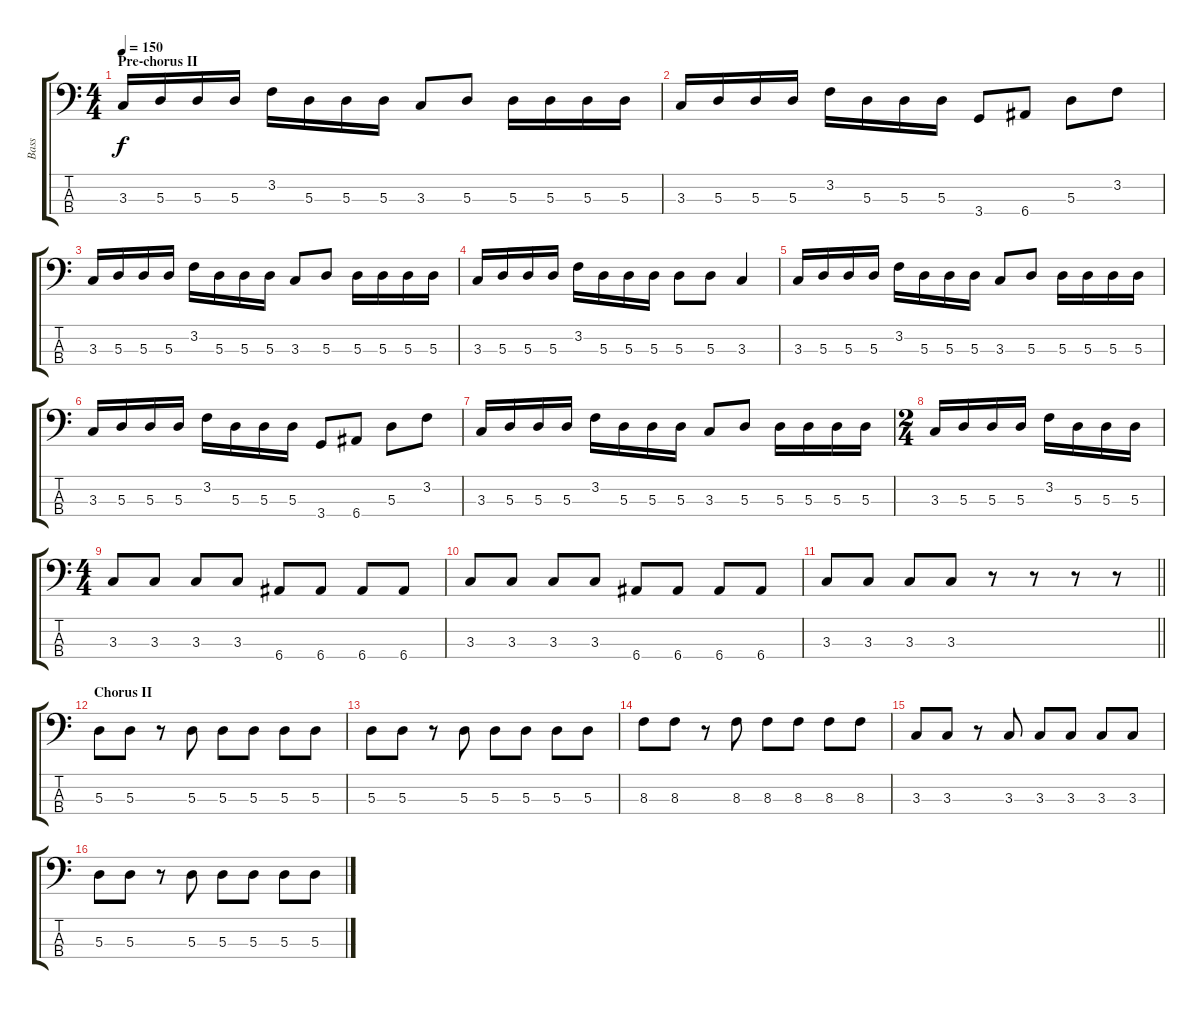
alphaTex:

\track ("Bass" "Bass") {instrument electricbasspick}
\staff {score tabs}
\tuning (G2 D2 A1 E1) {hide}
\ts (4 4)
\section ("" "Pre-chorus II")
\tempo 150
\clef f4
\ks c
3.3.16{dy f} 5.3.16 5.3.16 5.3.16 3.2.16 5.3.16 5.3.16 5.3.16 3.3.8 5.3.8 5.3.16 5.3.16 5.3.16 5.3.16 |
3.3.16 5.3.16 5.3.16 5.3.16 3.2.16 5.3.16 5.3.16 5.3.16 3.4.8 6.4.8 5.3.8 3.2.8 |
3.3.16 5.3.16 5.3.16 5.3.16 3.2.16 5.3.16 5.3.16 5.3.16 3.3.8 5.3.8 5.3.16 5.3.16 5.3.16 5.3.16 |
3.3.16 5.3.16 5.3.16 5.3.16 3.2.16 5.3.16 5.3.16 5.3.16 5.3.8 5.3.8 3.3.4 |
3.3.16 5.3.16 5.3.16 5.3.16 3.2.16 5.3.16 5.3.16 5.3.16 3.3.8 5.3.8 5.3.16 5.3.16 5.3.16 5.3.16 |
3.3.16 5.3.16 5.3.16 5.3.16 3.2.16 5.3.16 5.3.16 5.3.16 3.4.8 6.4.8 5.3.8 3.2.8 |
3.3.16 5.3.16 5.3.16 5.3.16 3.2.16 5.3.16 5.3.16 5.3.16 3.3.8 5.3.8 5.3.16 5.3.16 5.3.16 5.3.16 |
\ts (2 4)
3.3.16 5.3.16 5.3.16 5.3.16 3.2.16 5.3.16 5.3.16 5.3.16 |
\ts (4 4)
3.3.8 3.3.8 3.3.8 3.3.8 6.4.8 6.4.8 6.4.8 6.4.8 |
3.3.8 3.3.8 3.3.8 3.3.8 6.4.8 6.4.8 6.4.8 6.4.8 |
\barLineRight lightlight
3.3.8 3.3.8 3.3.8 3.3.8 r.8 r.8 r.8 r.8 |
\section ("" "Chorus II")
5.3.8 5.3.8 r.8 5.3.8 5.3.8 5.3.8 5.3.8 5.3.8 |
5.3.8 5.3.8 r.8 5.3.8 5.3.8 5.3.8 5.3.8 5.3.8 |
8.3.8 8.3.8 r.8 8.3.8 8.3.8 8.3.8 8.3.8 8.3.8 |
3.3.8 3.3.8 r.8 3.3.8 3.3.8 3.3.8 3.3.8 3.3.8 |
5.3.8 5.3.8 r.8 5.3.8 5.3.8 5.3.8 5.3.8 5.3.8
